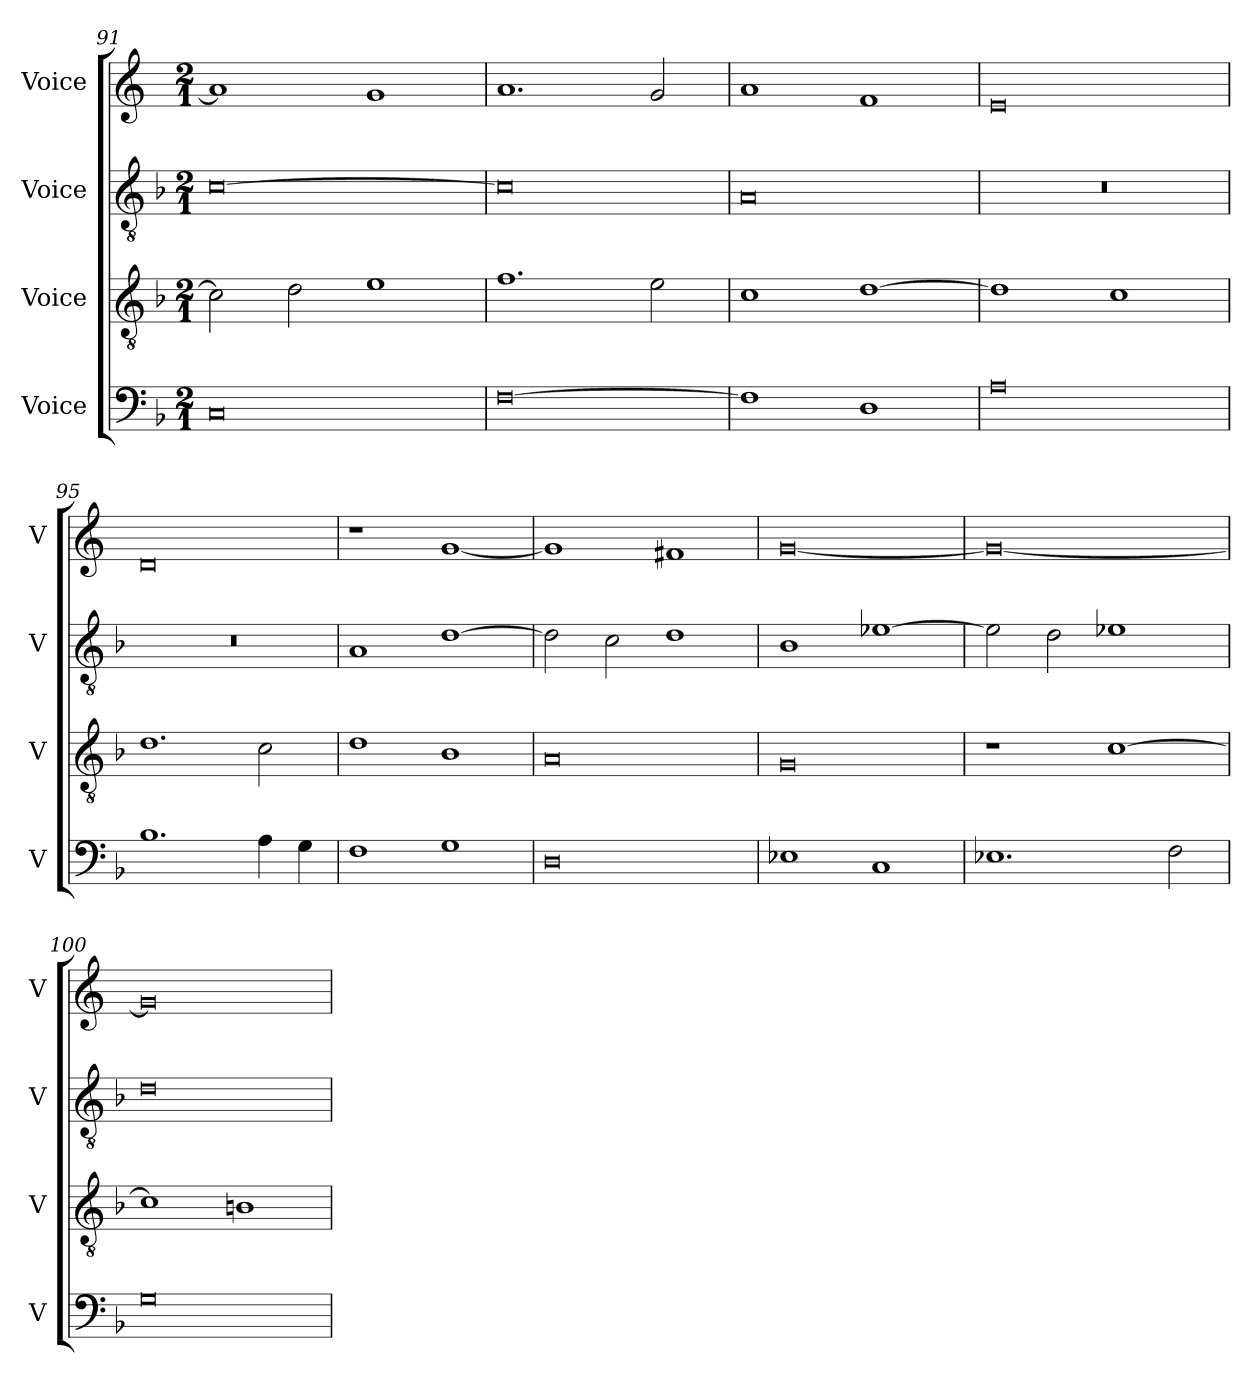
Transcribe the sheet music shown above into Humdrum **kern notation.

**kern	**kern	**kern	**kern
*part4	*part3	*part2	*part1
*staff4	*staff3	*staff2	*staff1
*I"Voice	*I"Voice	*I"Voice	*I"Voice
*I'V	*I'V	*I'V	*I'V
!!LO:PB:g=z
*clefF4	*clefGv2	*clefGv2	*clefG2
*k[b-]	*k[b-]	*k[b-]	*k[]
*M2/1	*M2/1	*M2/1	*M2/1
=91	=91	=91	=91
0C	2c\]	[0c	1a]
.	2d\	.	.
.	1e	.	1g
=92	=92	=92	=92
[0F	1.f	0c]	1.a
.	2e\	.	2g/
=93	=93	=93	=93
1F]	1c	0A	1a
1D	[1d	.	1f
=94	=94	=94	=94
0A	1d]	0r	0e
.	1c	.	.
=95	=95	=95	=95
1.B-	1.d	0r	0d
4A\	2c\	.	.
4G\	.	.	.
!!LO:LB:g=z
=96	=96	=96	=96
1F	1d	1A	1r
1G	1B-	[1d	[1g
=97	=97	=97	=97
0D	0A	2d\]	1g]
.	.	2c\	.
.	.	1d	1f#X
=98	=98	=98	=98
1E-X	0G	1B-	[0g
1C	.	[1e-X	.
=99	=99	=99	=99
1.E-X	1r	2e-\]	0g_
.	.	2d\	.
.	[1c	1e-X	.
2F\	.	.	.
!!LO:LB:g=z
=100	=100	=100	=100
0G	1c]	0d	0g]
.	1Bn	.	.
=	=	=	=
*-	*-	*-	*-
